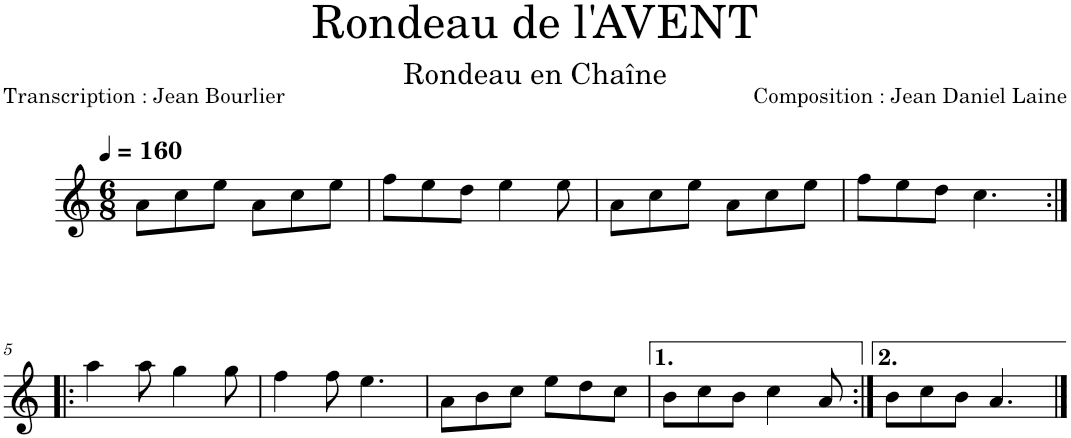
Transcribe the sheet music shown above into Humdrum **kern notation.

**kern
*part1
*staff1
*I"Violon
*I'Vln.
*clefG2
*k[]
*M6/8
*MM160
=1
8a\L
8cc\
8ee\J
8a\L
8cc\
8ee\J
=2
8ff\L
8ee\
8dd\J
4ee\
8ee\
=3
8a\L
8cc\
8ee\J
8a\L
8cc\
8ee\J
=4
8ff\L
8ee\
8dd\J
4.cc\
!!LO:LB:g=z
=5:|!|:
4aa\
8aa\
4gg\
8gg\
=6
4ff\
8ff\
4.ee\
=7
8a\L
8b\
8cc\J
8ee\L
8dd\
8cc\J
=8
8b\L
8cc\
8b\J
4cc\
8a/
=9:|!
8b\L
8cc\
8b\J
4.a/
==
*-
